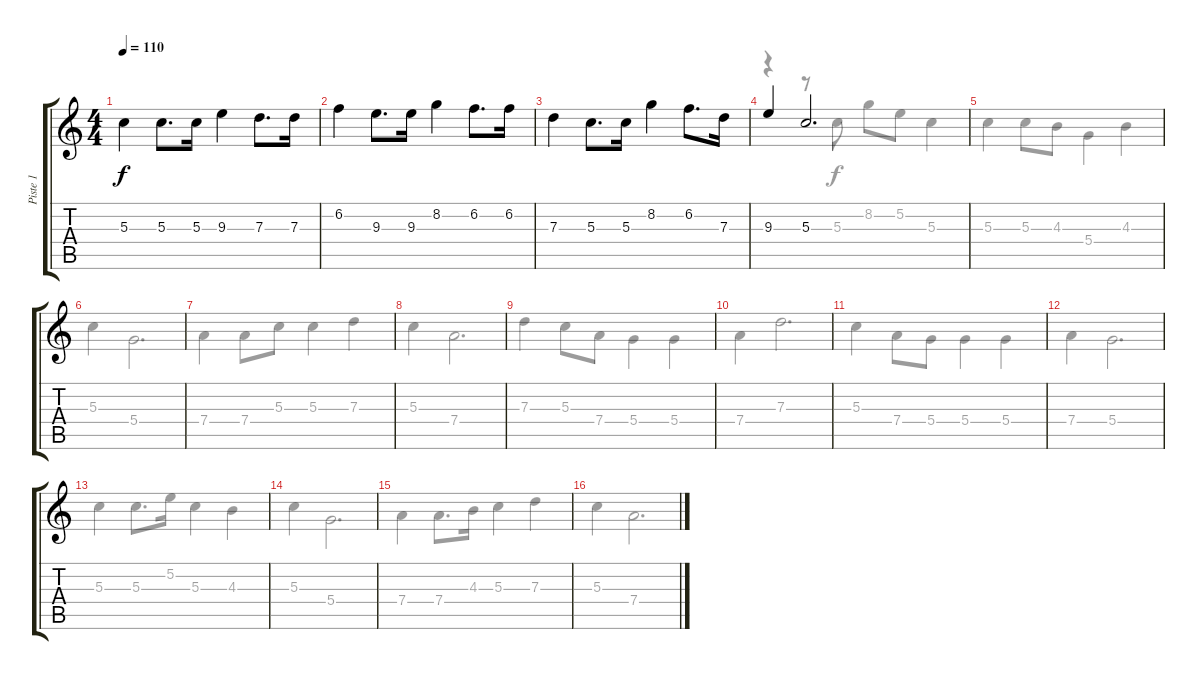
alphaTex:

\track ("Piste 1" "Piste 1") {instrument acousticguitarsteel}
\staff {score tabs}
\tuning (E4 B3 G3 D3 A2 E2) {hide}
\voice
\ts (4 4)
\tempo 110
\clef g2
\ks c
5.3.4{dy f} 5.3.8{d} 5.3.16 9.3.4 7.3.8{d} 7.3.16 |
6.2.4 9.3.8{d} 9.3.16 8.2.4 6.2.8{d} 6.2.16 |
7.3.4 5.3.8{d} 5.3.16 8.2.4 6.2.8{d} 7.3.16 |
9.3.4 5.3.2{d} |
|
|
|
|
|
|
|
|
|
|
|
\voice
\clef g2
\ottava regular
\simile none
\ks c
|
|
|
r.4 r.8 5.3.8 8.2.8 5.2.8 5.3.4 |
5.3.4 5.3.8 4.3.8 5.4.4 4.3.4 |
5.3.4 5.4.2{d} |
7.4.4 7.4.8 5.3.8 5.3.4 7.3.4 |
5.3.4 7.4.2{d} |
7.3.4 5.3.8 7.4.8 5.4.4 5.4.4 |
7.4.4 7.3.2{d} |
5.3.4 7.4.8 5.4.8 5.4.4 5.4.4 |
7.4.4 5.4.2{d} |
5.3.4 5.3.8{d} 5.2.16 5.3.4 4.3.4 |
5.3.4 5.4.2{d} |
7.4.4 7.4.8{d} 4.3.16 5.3.4 7.3.4 |
5.3.4 7.4.2{d}
